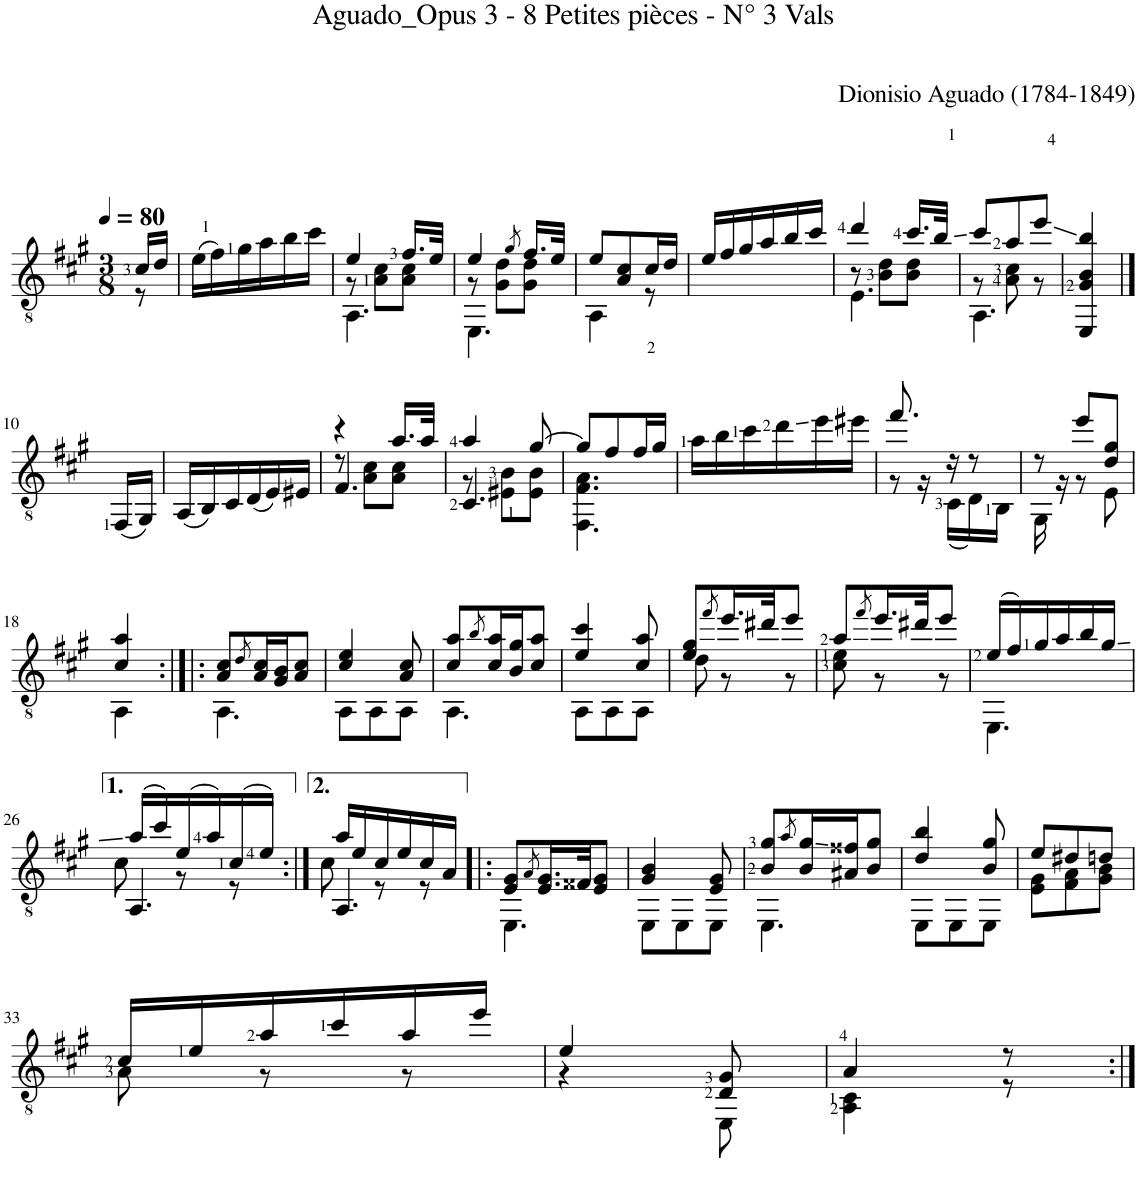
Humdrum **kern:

**kern
*part1
*staff1
*I"Guitar
*I'Guit.
*clefGv2
*k[f#c#g#]
*M3/8
*MM80
=1
*^
16c#/LL	8r
16d/JJ	.
*v	*v
=2
(16e\LL
16f#\)
16g#\
16a\
16b\
16cc#\JJ
=3
*^
*	*^
4e/	8r	4.AA\
.	8A\ 8c#\L	.
16.f#/LL	8A\ 8c#\J	.
32e/JJk	.	.
=4	=4	=4
4e/	8r	4.EE\
.	8G#\ 8d\L	.
8qg#/	.	.
16.f#/LL	8G#\ 8d\J	.
32e/JJk	.	.
*	*v	*v
=5	=5
8e/L	4AA\
8A/ 8c#/	.
16c#/L	8r
16d/JJ	.
*v	*v
=6
16e/LL
16f#/
16g#/
16a/
16b/
16cc#/JJ
=7
*^
*	*^
4dd/	8r	4.E\
.	8B\ 8d\L	.
16.cc#/LL	8B\ 8d\J	.
32b/JJk	.	.
=8	=8	=8
8cc#/L	8r	4.AA\
8a/	8A\ 8c#\	.
8ee/J	8r	.
*	*v	*v
=9	=9
4G#/ 4B/ 4b/	4EE/
*v	*v
!!LO:LB:g=z
==10
(16FF#/LL
16GG#/JJ)
=11
(16AA/LL
16BB/)
16C#/
(16D/
16E/)
16E#X/JJ
=12
*^
*	*^
4r	8r	4.F#/
.	8A\ 8c#\L	.
16.a/LL	8A\ 8c#\J	.
32a/JJk	.	.
=13	=13	=13
4a/	8r	4.C#/
.	8E#X\ 8B\L	.
[8g#/	8E#\ 8B\J	.
*	*v	*v
=14	=14
8g#/L]	4.FF#\ 4.F#\ 4.A\
8f#/	.
16f#/L	.
16g#/JJ	.
*v	*v
=15
16a\LL
16b\
16cc#\
16dd\
16ee\
16ee#X\JJ
=16
*^
8.ff#/	8r
.	16r
16r	(16C#\LL
8r	16D\)
.	16BB\JJ
=17	=17
8r	16GG#\
.	16r
8ee/L	8r
8d/ 8g#/J	8E\
!!LO:LB:g=z	!!
=18	=18
4c#/ 4a/	4AA\
=19:|!|:	=19:|!|:
8A/ 8c#/L	4.AA\
8qd/	.
16A/ 16c#/L	.
16G#/ 16B/J	.
8A/ 8c#/J	.
=20	=20
4c#/ 4e/	8AA\L
.	8AA\
8A/ 8c#/	8AA\J
=21	=21
8c#/ 8a/L	4.AA\
8qb/	.
16c#/ 16a/L	.
16B/ 16g#/J	.
8c#/ 8a/J	.
=22	=22
4e/ 4cc#/	8AA\L
.	8AA\
8c#/ 8a/	8AA\J
=23	=23
8e/ 8g#/L	8d\
8qff#/	.
16.ee/L	8r
32dd#X/JK	.
8ee/J	8r
=24	=24
8a/L	8c#\ 8e\
8qff#/	.
16.ee/L	8r
32dd#X/JK	.
8ee/J	8r
=25	=25
(16e/LL	4.EE\
16f#/)	.
16g#/	.
16a/	.
16b/	.
16g#/JJ	.
!!LO:LB:g=z	!!
=26	=26
*	*^
(16a/LL	8c#\	4.AA/
16cc#/)	.	.
(16e/	8r	.
16a/)	.	.
(16c#/	8r	.
16e/JJ)	.	.
=27:|!	=27:|!	=27:|!
16a/LL	8c#\	4.AA/
16e/	.	.
16c#/	8r	.
16e/	.	.
16c#/	8r	.
16A/JJ	.	.
*	*v	*v
=28!|:	=28!|:
8E/ 8G#/L	4.EE\
8qA/	.
16.E/ 16.G#/L	.
32F##X/JK	.
8E/ 8G#/J	.
=29	=29
4G#/ 4B/	8EE\L
.	8EE\
8E/ 8G#/	8EE\J
=30	=30
8B/ 8g#/L	4.EE\
8qa/	.
16B/ 16g#/L	.
16A#X/ 16f##X/J	.
8B/ 8g#/J	.
=31	=31
4d/ 4b/	8EE\L
.	8EE\
8B/ 8g#/	8EE\J
=32	=32
8e/L	8E\ 8G#\L
8d#X/	8F#\ 8A\
8dn/J	8G#\ 8B\J
!!LO:LB:g=z	!!
=33	=33
16c#/LL	8A\
16e/	.
16a/	8r
16cc#/	.
16a/	8r
16ee/JJ	.
=34	=34
4e/	4r
8D/ 8G#/	8EE\
=35	=35
4A/	4AA\ 4C#\
8r	8r
*v	*v
=:|!
*-
